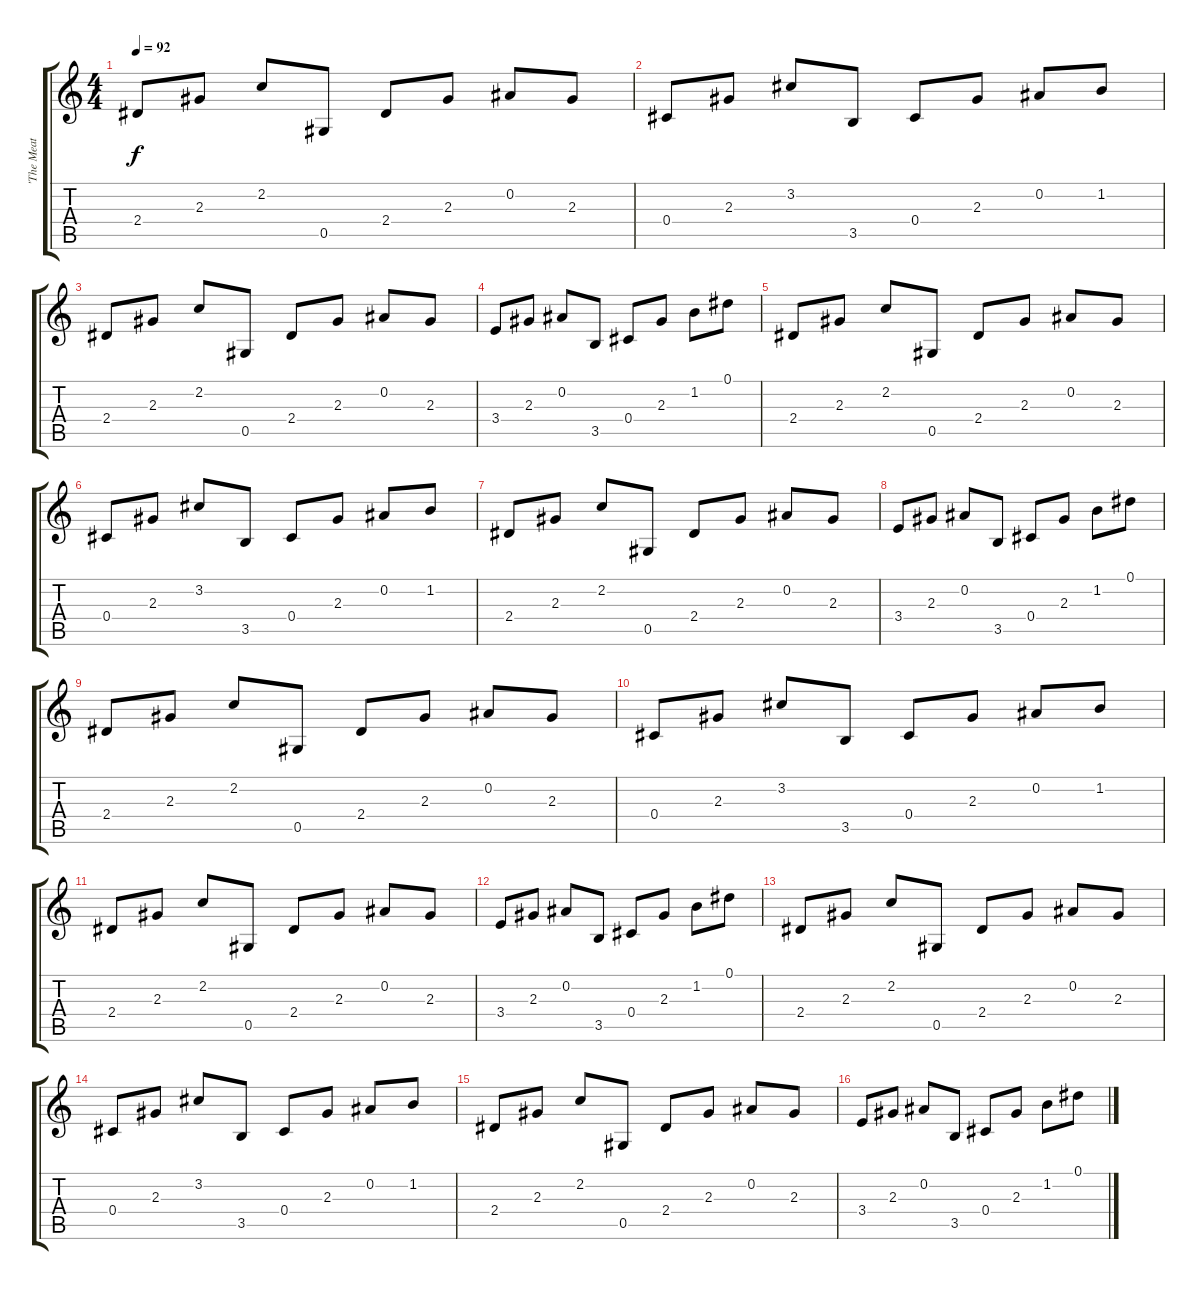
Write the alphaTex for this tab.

\track ("'The Meat Puppets' - Guitar I" "'The Meat ") {instrument acousticguitarsteel}
\staff {score tabs}
\tuning (Eb4 Bb3 Gb3 Db3 Ab2 Eb2) {hide}
\ts (4 4)
\tempo 92
\clef g2
\ks c
2.4.8{dy f} 2.3.8 2.2.8 0.5.8 2.4.8 2.3.8 0.2.8 2.3.8 |
0.4.8 2.3.8 3.2.8 3.5.8 0.4.8 2.3.8 0.2.8 1.2.8 |
2.4.8 2.3.8 2.2.8 0.5.8 2.4.8 2.3.8 0.2.8 2.3.8 |
3.4.8 2.3.8 0.2.8 3.5.8 0.4.8 2.3.8 1.2.8 0.1.8 |
2.4.8 2.3.8 2.2.8 0.5.8 2.4.8 2.3.8 0.2.8 2.3.8 |
0.4.8 2.3.8 3.2.8 3.5.8 0.4.8 2.3.8 0.2.8 1.2.8 |
2.4.8 2.3.8 2.2.8 0.5.8 2.4.8 2.3.8 0.2.8 2.3.8 |
3.4.8 2.3.8 0.2.8 3.5.8 0.4.8 2.3.8 1.2.8 0.1.8 |
2.4.8 2.3.8 2.2.8 0.5.8 2.4.8 2.3.8 0.2.8 2.3.8 |
0.4.8 2.3.8 3.2.8 3.5.8 0.4.8 2.3.8 0.2.8 1.2.8 |
2.4.8 2.3.8 2.2.8 0.5.8 2.4.8 2.3.8 0.2.8 2.3.8 |
3.4.8 2.3.8 0.2.8 3.5.8 0.4.8 2.3.8 1.2.8 0.1.8 |
2.4.8 2.3.8 2.2.8 0.5.8 2.4.8 2.3.8 0.2.8 2.3.8 |
0.4.8 2.3.8 3.2.8 3.5.8 0.4.8 2.3.8 0.2.8 1.2.8 |
2.4.8 2.3.8 2.2.8 0.5.8 2.4.8 2.3.8 0.2.8 2.3.8 |
3.4.8 2.3.8 0.2.8 3.5.8 0.4.8 2.3.8 1.2.8 0.1.8
